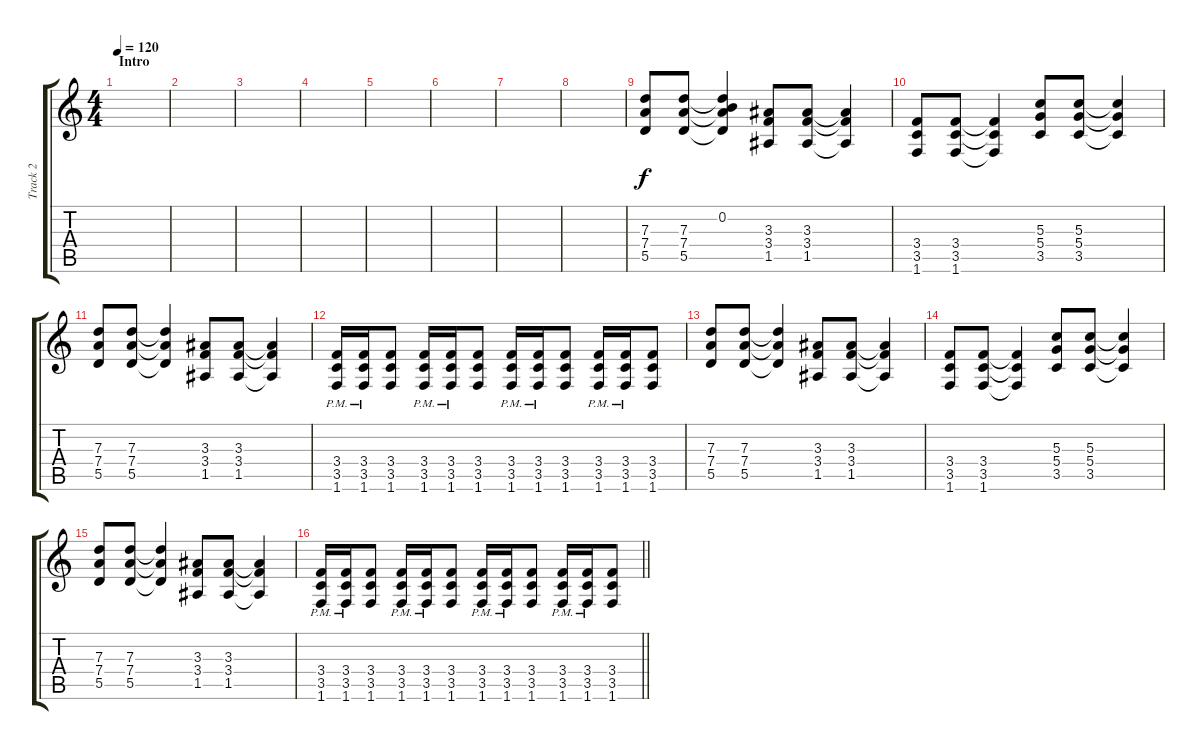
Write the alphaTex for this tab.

\track ("Track 2" "Track 2") {instrument overdrivenguitar}
\staff {score tabs}
\tuning (E4 B3 G3 D3 A2 E2) {hide}
\ts (4 4)
\section ("" "Intro")
\tempo 120
\clef g2
\ks c
|
|
|
|
|
|
|
|
(7.3 7.4 5.5).8 (7.3 7.4 5.5).8 (0.2 7.3{t} 7.4{t} 5.5{t}).4 (3.3 3.4 1.5).8 (3.3 3.4 1.5).8 (3.3{t} 3.4{t} 1.5{t}).4 |
(3.4 3.5 1.6).8 (3.4 3.5 1.6).8 (3.4{t} 3.5{t} 1.6{t}).4 (5.3 5.4 3.5).8 (5.3 5.4 3.5).8 (5.3{t} 5.4{t} 3.5{t}).4 |
(7.3 7.4 5.5).8 (7.3 7.4 5.5).8 (7.3{t} 7.4{t} 5.5{t}).4 (3.3 3.4 1.5).8 (3.3 3.4 1.5).8 (3.3{t} 3.4{t} 1.5{t}).4 |
(3.4{pm} 3.5{pm} 1.6{pm}).16 (3.4{pm} 3.5{pm} 1.6{pm}).16 (3.4 3.5 1.6).8 (3.4{pm} 3.5{pm} 1.6{pm}).16 (3.4{pm} 3.5{pm} 1.6{pm}).16 (3.4 3.5 1.6).8 (3.4{pm} 3.5{pm} 1.6{pm}).16 (3.4{pm} 3.5{pm} 1.6{pm}).16 (3.4 3.5 1.6).8 (3.4{pm} 3.5{pm} 1.6{pm}).16 (3.4{pm} 3.5{pm} 1.6{pm}).16 (3.4 3.5 1.6).8 |
(7.3 7.4 5.5).8 (7.3 7.4 5.5).8 (7.3{t} 7.4{t} 5.5{t}).4 (3.3 3.4 1.5).8 (3.3 3.4 1.5).8 (3.3{t} 3.4{t} 1.5{t}).4 |
(3.4 3.5 1.6).8 (3.4 3.5 1.6).8 (3.4{t} 3.5{t} 1.6{t}).4 (5.3 5.4 3.5).8 (5.3 5.4 3.5).8 (5.3{t} 5.4{t} 3.5{t}).4 |
(7.3 7.4 5.5).8 (7.3 7.4 5.5).8 (7.3{t} 7.4{t} 5.5{t}).4 (3.3 3.4 1.5).8 (3.3 3.4 1.5).8 (3.3{t} 3.4{t} 1.5{t}).4 |
\barLineRight lightlight
(3.4{pm} 3.5{pm} 1.6{pm}).16 (3.4{pm} 3.5{pm} 1.6{pm}).16 (3.4 3.5 1.6).8 (3.4{pm} 3.5{pm} 1.6{pm}).16 (3.4{pm} 3.5{pm} 1.6{pm}).16 (3.4 3.5 1.6).8 (3.4{pm} 3.5{pm} 1.6{pm}).16 (3.4{pm} 3.5{pm} 1.6{pm}).16 (3.4 3.5 1.6).8 (3.4{pm} 3.5{pm} 1.6{pm}).16 (3.4{pm} 3.5{pm} 1.6{pm}).16 (3.4 3.5 1.6).8
